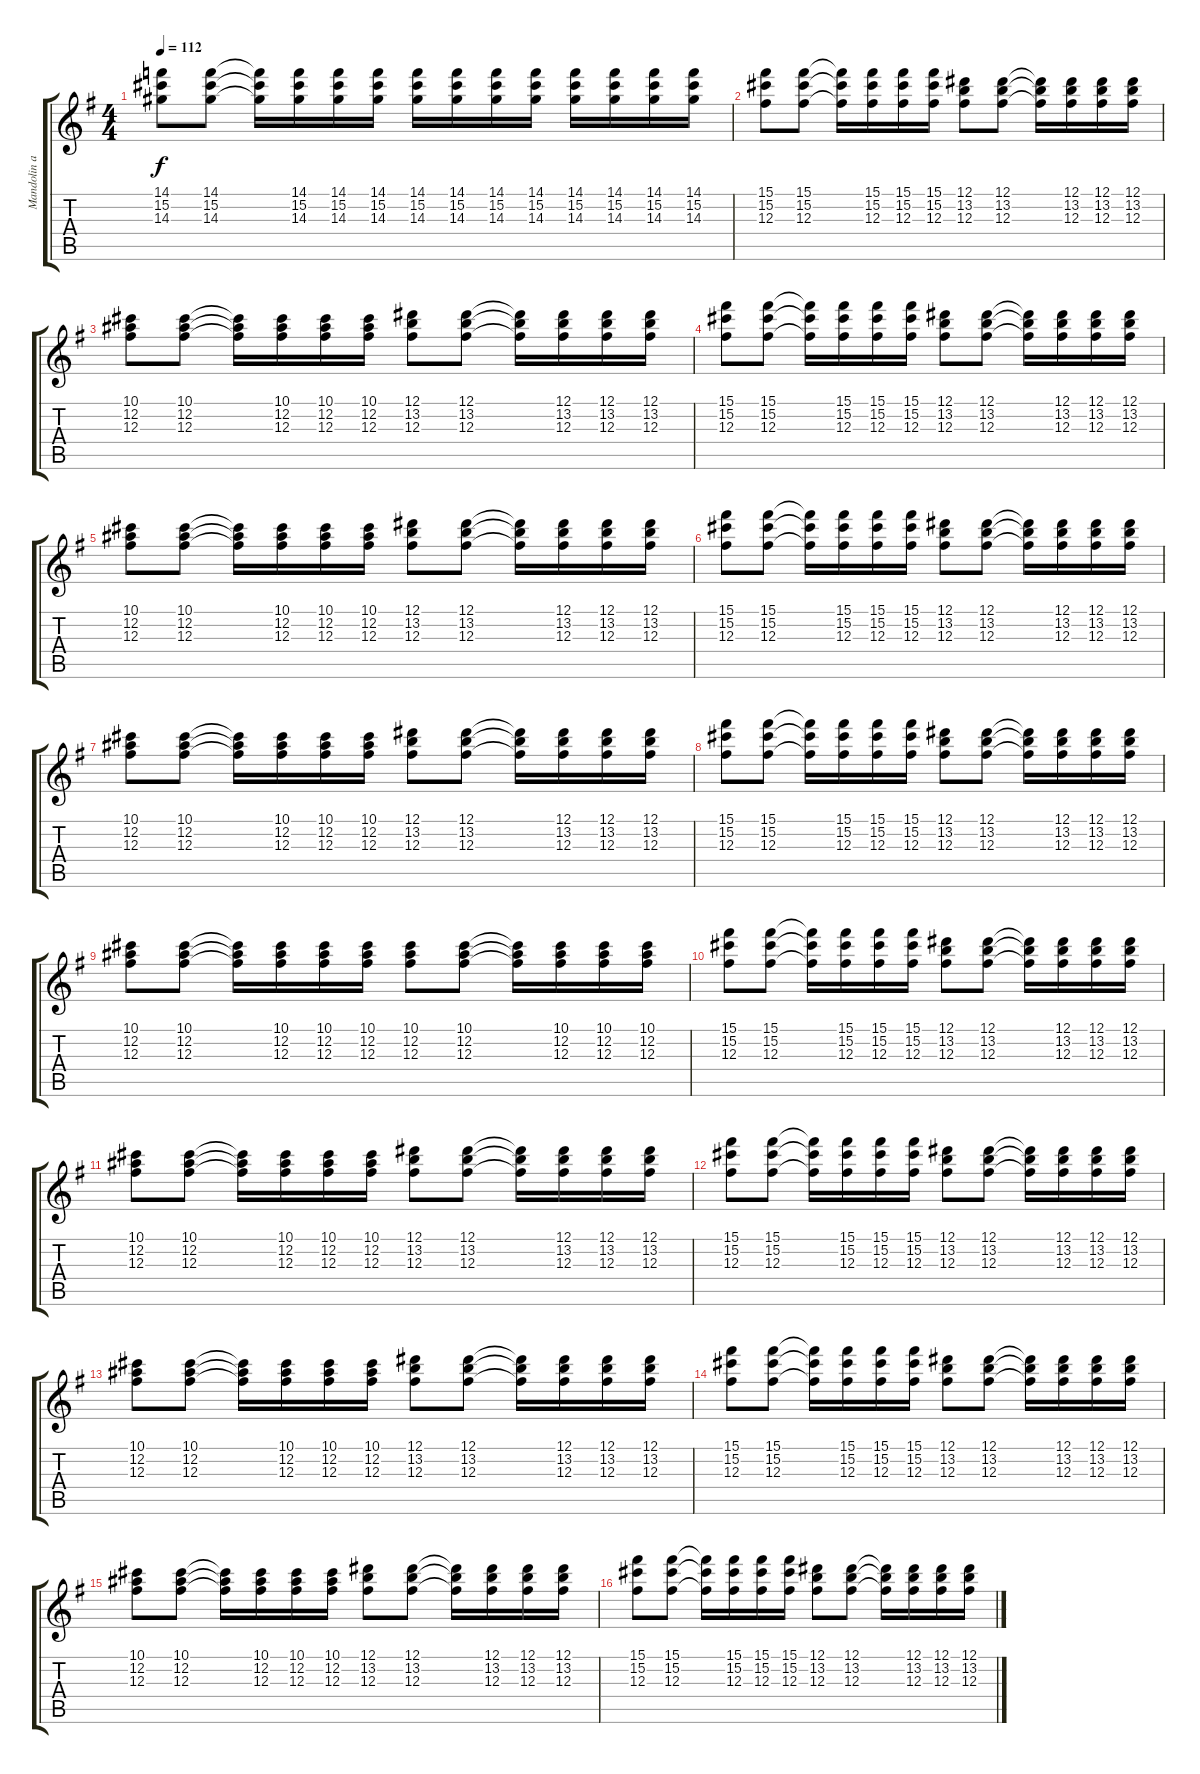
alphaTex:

\track ("Mandolin arr. for Guitar" "Mandolin a") {instrument acousticguitarsteel}
\staff {score tabs}
\tuning (Eb4 Bb3 Gb3 Db3 Ab2 Eb2) {hide}
\ts (4 4)
\tempo 112
\clef g2
\ks g
(14.1 15.2 14.3).8{dy f} (14.1 15.2 14.3).8 (14.1{t} 15.2{t} 14.3{t}).16 (14.1 15.2 14.3).16 (14.1 15.2 14.3).16 (14.1 15.2 14.3).16 (14.1 15.2 14.3).16 (14.1 15.2 14.3).16 (14.1 15.2 14.3).16 (14.1 15.2 14.3).16 (14.1 15.2 14.3).16 (14.1 15.2 14.3).16 (14.1 15.2 14.3).16 (14.1 15.2 14.3).16 |
(15.1 15.2 12.3).8 (15.1 15.2 12.3).8 (15.1{t} 15.2{t} 12.3{t}).16 (15.1 15.2 12.3).16 (15.1 15.2 12.3).16 (15.1 15.2 12.3).16 (12.1 13.2 12.3).8 (12.1 13.2 12.3).8 (12.1{t} 13.2{t} 12.3{t}).16 (12.1 13.2 12.3).16 (12.1 13.2 12.3).16 (12.1 13.2 12.3).16 |
(10.1 12.2 12.3).8 (10.1 12.2 12.3).8 (10.1{t} 12.2{t} 12.3{t}).16 (10.1 12.2 12.3).16 (10.1 12.2 12.3).16 (10.1 12.2 12.3).16 (12.1 13.2 12.3).8 (12.1 13.2 12.3).8 (12.1{t} 13.2{t} 12.3{t}).16 (12.1 13.2 12.3).16 (12.1 13.2 12.3).16 (12.1 13.2 12.3).16 |
(15.1 15.2 12.3).8 (15.1 15.2 12.3).8 (15.1{t} 15.2{t} 12.3{t}).16 (15.1 15.2 12.3).16 (15.1 15.2 12.3).16 (15.1 15.2 12.3).16 (12.1 13.2 12.3).8 (12.1 13.2 12.3).8 (12.1{t} 13.2{t} 12.3{t}).16 (12.1 13.2 12.3).16 (12.1 13.2 12.3).16 (12.1 13.2 12.3).16 |
(10.1 12.2 12.3).8 (10.1 12.2 12.3).8 (10.1{t} 12.2{t} 12.3{t}).16 (10.1 12.2 12.3).16 (10.1 12.2 12.3).16 (10.1 12.2 12.3).16 (12.1 13.2 12.3).8 (12.1 13.2 12.3).8 (12.1{t} 13.2{t} 12.3{t}).16 (12.1 13.2 12.3).16 (12.1 13.2 12.3).16 (12.1 13.2 12.3).16 |
(15.1 15.2 12.3).8 (15.1 15.2 12.3).8 (15.1{t} 15.2{t} 12.3{t}).16 (15.1 15.2 12.3).16 (15.1 15.2 12.3).16 (15.1 15.2 12.3).16 (12.1 13.2 12.3).8 (12.1 13.2 12.3).8 (12.1{t} 13.2{t} 12.3{t}).16 (12.1 13.2 12.3).16 (12.1 13.2 12.3).16 (12.1 13.2 12.3).16 |
(10.1 12.2 12.3).8 (10.1 12.2 12.3).8 (10.1{t} 12.2{t} 12.3{t}).16 (10.1 12.2 12.3).16 (10.1 12.2 12.3).16 (10.1 12.2 12.3).16 (12.1 13.2 12.3).8 (12.1 13.2 12.3).8 (12.1{t} 13.2{t} 12.3{t}).16 (12.1 13.2 12.3).16 (12.1 13.2 12.3).16 (12.1 13.2 12.3).16 |
(15.1 15.2 12.3).8 (15.1 15.2 12.3).8 (15.1{t} 15.2{t} 12.3{t}).16 (15.1 15.2 12.3).16 (15.1 15.2 12.3).16 (15.1 15.2 12.3).16 (12.1 13.2 12.3).8 (12.1 13.2 12.3).8 (12.1{t} 13.2{t} 12.3{t}).16 (12.1 13.2 12.3).16 (12.1 13.2 12.3).16 (12.1 13.2 12.3).16 |
(10.1 12.2 12.3).8 (10.1 12.2 12.3).8 (10.1{t} 12.2{t} 12.3{t}).16 (10.1 12.2 12.3).16 (10.1 12.2 12.3).16 (10.1 12.2 12.3).16 (10.1 12.2 12.3).8 (10.1 12.2 12.3).8 (10.1{t} 12.2{t} 12.3{t}).16 (10.1 12.2 12.3).16 (10.1 12.2 12.3).16 (10.1 12.2 12.3).16 |
(15.1 15.2 12.3).8 (15.1 15.2 12.3).8 (15.1{t} 15.2{t} 12.3{t}).16 (15.1 15.2 12.3).16 (15.1 15.2 12.3).16 (15.1 15.2 12.3).16 (12.1 13.2 12.3).8 (12.1 13.2 12.3).8 (12.1{t} 13.2{t} 12.3{t}).16 (12.1 13.2 12.3).16 (12.1 13.2 12.3).16 (12.1 13.2 12.3).16 |
(10.1 12.2 12.3).8 (10.1 12.2 12.3).8 (10.1{t} 12.2{t} 12.3{t}).16 (10.1 12.2 12.3).16 (10.1 12.2 12.3).16 (10.1 12.2 12.3).16 (12.1 13.2 12.3).8 (12.1 13.2 12.3).8 (12.1{t} 13.2{t} 12.3{t}).16 (12.1 13.2 12.3).16 (12.1 13.2 12.3).16 (12.1 13.2 12.3).16 |
(15.1 15.2 12.3).8 (15.1 15.2 12.3).8 (15.1{t} 15.2{t} 12.3{t}).16 (15.1 15.2 12.3).16 (15.1 15.2 12.3).16 (15.1 15.2 12.3).16 (12.1 13.2 12.3).8 (12.1 13.2 12.3).8 (12.1{t} 13.2{t} 12.3{t}).16 (12.1 13.2 12.3).16 (12.1 13.2 12.3).16 (12.1 13.2 12.3).16 |
(10.1 12.2 12.3).8 (10.1 12.2 12.3).8 (10.1{t} 12.2{t} 12.3{t}).16 (10.1 12.2 12.3).16 (10.1 12.2 12.3).16 (10.1 12.2 12.3).16 (12.1 13.2 12.3).8 (12.1 13.2 12.3).8 (12.1{t} 13.2{t} 12.3{t}).16 (12.1 13.2 12.3).16 (12.1 13.2 12.3).16 (12.1 13.2 12.3).16 |
(15.1 15.2 12.3).8 (15.1 15.2 12.3).8 (15.1{t} 15.2{t} 12.3{t}).16 (15.1 15.2 12.3).16 (15.1 15.2 12.3).16 (15.1 15.2 12.3).16 (12.1 13.2 12.3).8 (12.1 13.2 12.3).8 (12.1{t} 13.2{t} 12.3{t}).16 (12.1 13.2 12.3).16 (12.1 13.2 12.3).16 (12.1 13.2 12.3).16 |
(10.1 12.2 12.3).8 (10.1 12.2 12.3).8 (10.1{t} 12.2{t} 12.3{t}).16 (10.1 12.2 12.3).16 (10.1 12.2 12.3).16 (10.1 12.2 12.3).16 (12.1 13.2 12.3).8 (12.1 13.2 12.3).8 (12.1{t} 13.2{t} 12.3{t}).16 (12.1 13.2 12.3).16 (12.1 13.2 12.3).16 (12.1 13.2 12.3).16 |
(15.1 15.2 12.3).8 (15.1 15.2 12.3).8 (15.1{t} 15.2{t} 12.3{t}).16 (15.1 15.2 12.3).16 (15.1 15.2 12.3).16 (15.1 15.2 12.3).16 (12.1 13.2 12.3).8 (12.1 13.2 12.3).8 (12.1{t} 13.2{t} 12.3{t}).16 (12.1 13.2 12.3).16 (12.1 13.2 12.3).16 (12.1 13.2 12.3).16
